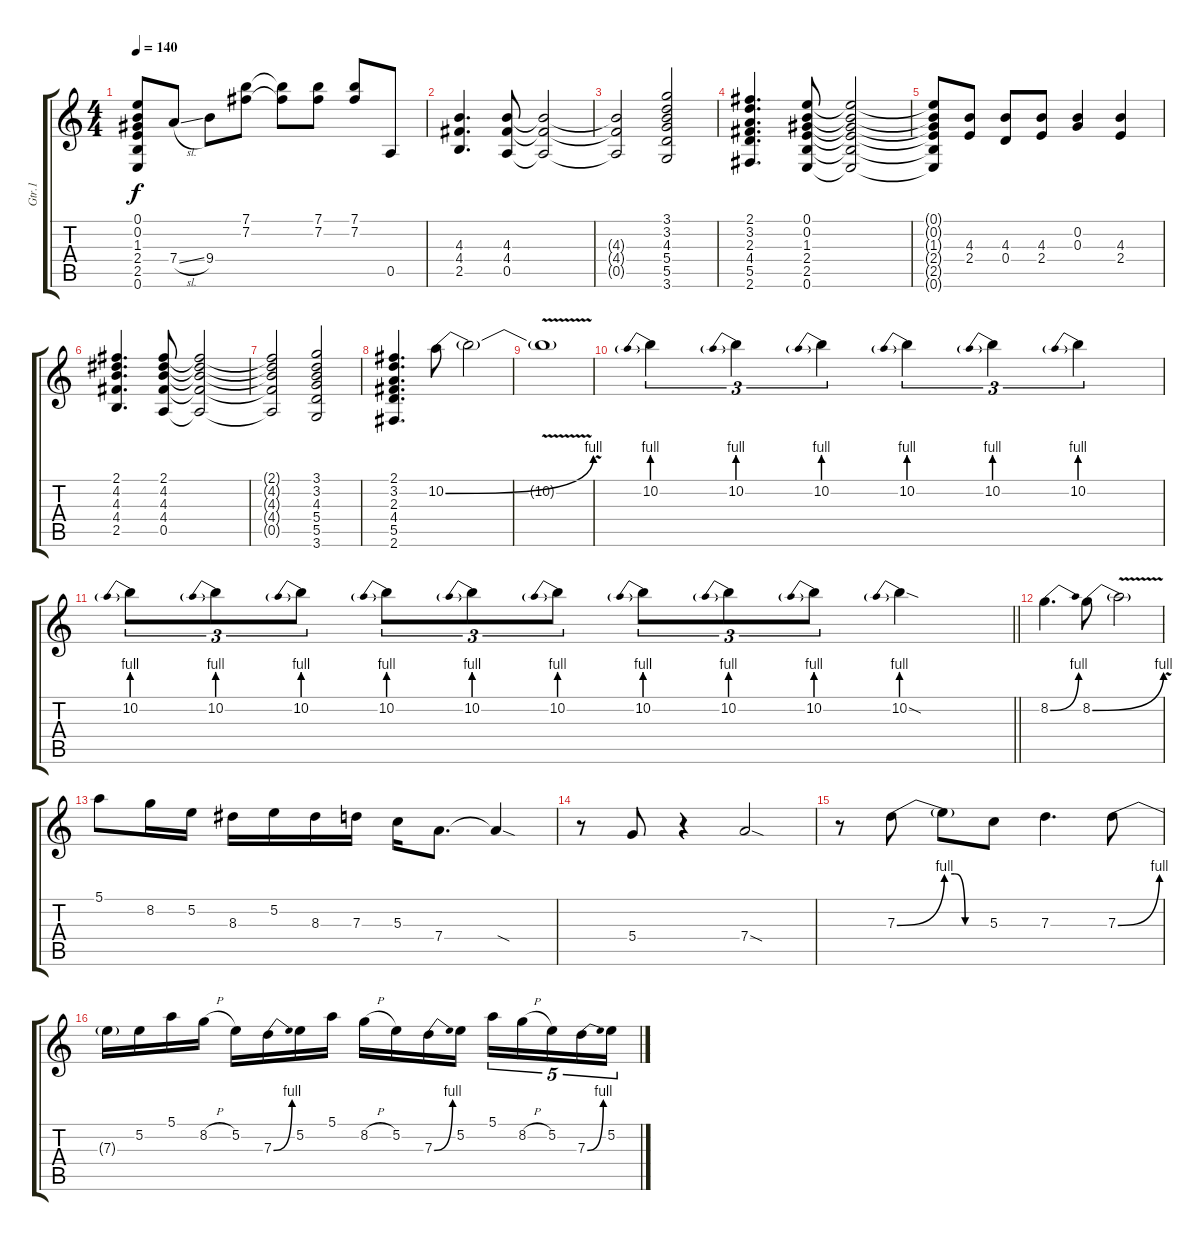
\track ("Gtr.1" "Gtr.1") {instrument overdrivenguitar}
\staff {score tabs}
\tuning (E4 B3 G3 D3 A2 E2) {hide}
\ts (4 4)
\tempo 140
\clef g2
\ks c
(0.1{t} 0.2{t} 1.3{t} 2.4{t} 2.5{t} 0.6{t}).8{dy f} 7.4{sl}.8 9.4.8 (7.1 7.2).8 (7.1{t} 7.2{t}).8 (7.1 7.2).8 (7.1 7.2).8 0.5.8 |
(4.3 4.4 2.5).4{d} (4.3 4.4 0.5).8 (4.3{t} 4.4{t} 0.5{t}).2 |
(4.3{t} 4.4{t} 0.5{t}).2 (3.1 3.2 4.3 5.4 5.5 3.6).2 |
(2.1 3.2 2.3 4.4 5.5 2.6).4{d} (0.1 0.2 1.3 2.4 2.5 0.6).8 (0.1{t} 0.2{t} 1.3{t} 2.4{t} 2.5{t} 0.6{t}).2 |
(0.1{t} 0.2{t} 1.3{t} 2.4{t} 2.5{t} 0.6{t}).8 (4.3 2.4).8 (4.3 0.4).8 (4.3 2.4).8 (0.2 0.3).4 (4.3 2.4).4 |
(2.1 4.2 4.3 4.4 2.5).4{d} (2.1 4.2 4.3 4.4 0.5).8 (2.1{t} 4.2{t} 4.3{t} 4.4{t} 0.5{t}).2 |
(2.1{t} 4.2{t} 4.3{t} 4.4{t} 0.5{t}).2 (3.1 3.2 4.3 5.4 5.5 3.6).2 |
(2.1 3.2 2.3 4.4 5.5 2.6).4{d} 10.2{be (bend 0 0 60 4)}.8 10.2{t}.2 |
10.2{v t}.1 |
10.2{be (prebend 0 4 60 4)}.4{tu (3 2)} 10.2{be (prebend 0 4 60 4)}.4{tu (3 2)} 10.2{be (prebend 0 4 60 4)}.4{tu (3 2)} 10.2{be (prebend 0 4 60 4)}.4{tu (3 2)} 10.2{be (prebend 0 4 60 4)}.4{tu (3 2)} 10.2{be (prebend 0 4 60 4)}.4{tu (3 2)} |
\barLineRight lightlight
10.2{be (prebend 0 4 60 4)}.8{tu (3 2)} 10.2{be (prebend 0 4 60 4)}.8{tu (3 2)} 10.2{be (prebend 0 4 60 4)}.8{tu (3 2)} 10.2{be (prebend 0 4 60 4)}.8{tu (3 2)} 10.2{be (prebend 0 4 60 4)}.8{tu (3 2)} 10.2{be (prebend 0 4 60 4)}.8{tu (3 2)} 10.2{be (prebend 0 4 60 4)}.8{tu (3 2)} 10.2{be (prebend 0 4 60 4)}.8{tu (3 2)} 10.2{be (prebend 0 4 60 4)}.8{tu (3 2)} 10.2{be (prebend 0 4 60 4) sod}.4 |
8.2{be (bend 0 0 60 4)}.4{d} 8.2{be (bend 0 0 60 4)}.8 8.2{v t}.2 |
5.1.8 8.2.16 5.2.16 8.3.16 5.2.16 8.3.16 7.3.16 5.3.16 7.4.8{d} 7.4{sod t}.4 |
r.8 5.4.8 r.4 7.4{sod}.2 |
r.8 7.3{be (bend 0 0 60 4)}.8 7.3{be (custom 0 4 15 4 30 0 60 0) t}.8 5.3.8 7.3.4{d} 7.3{be (bend 0 0 60 4)}.8 |
7.3{t}.16 5.2.16 5.1.16 8.2{h}.16 5.2.16 7.3{be (bend 0 0 60 4)}.16 5.2.16 5.1.16 8.2{h}.16 5.2.16 7.3{be (bend 0 0 60 4)}.16 5.2.16 5.1.16{tu (5 4)} 8.2{h}.16{tu (5 4)} 5.2.16{tu (5 4)} 7.3{be (bend 0 0 60 4)}.16{tu (5 4)} 5.2.16{tu (5 4)}
